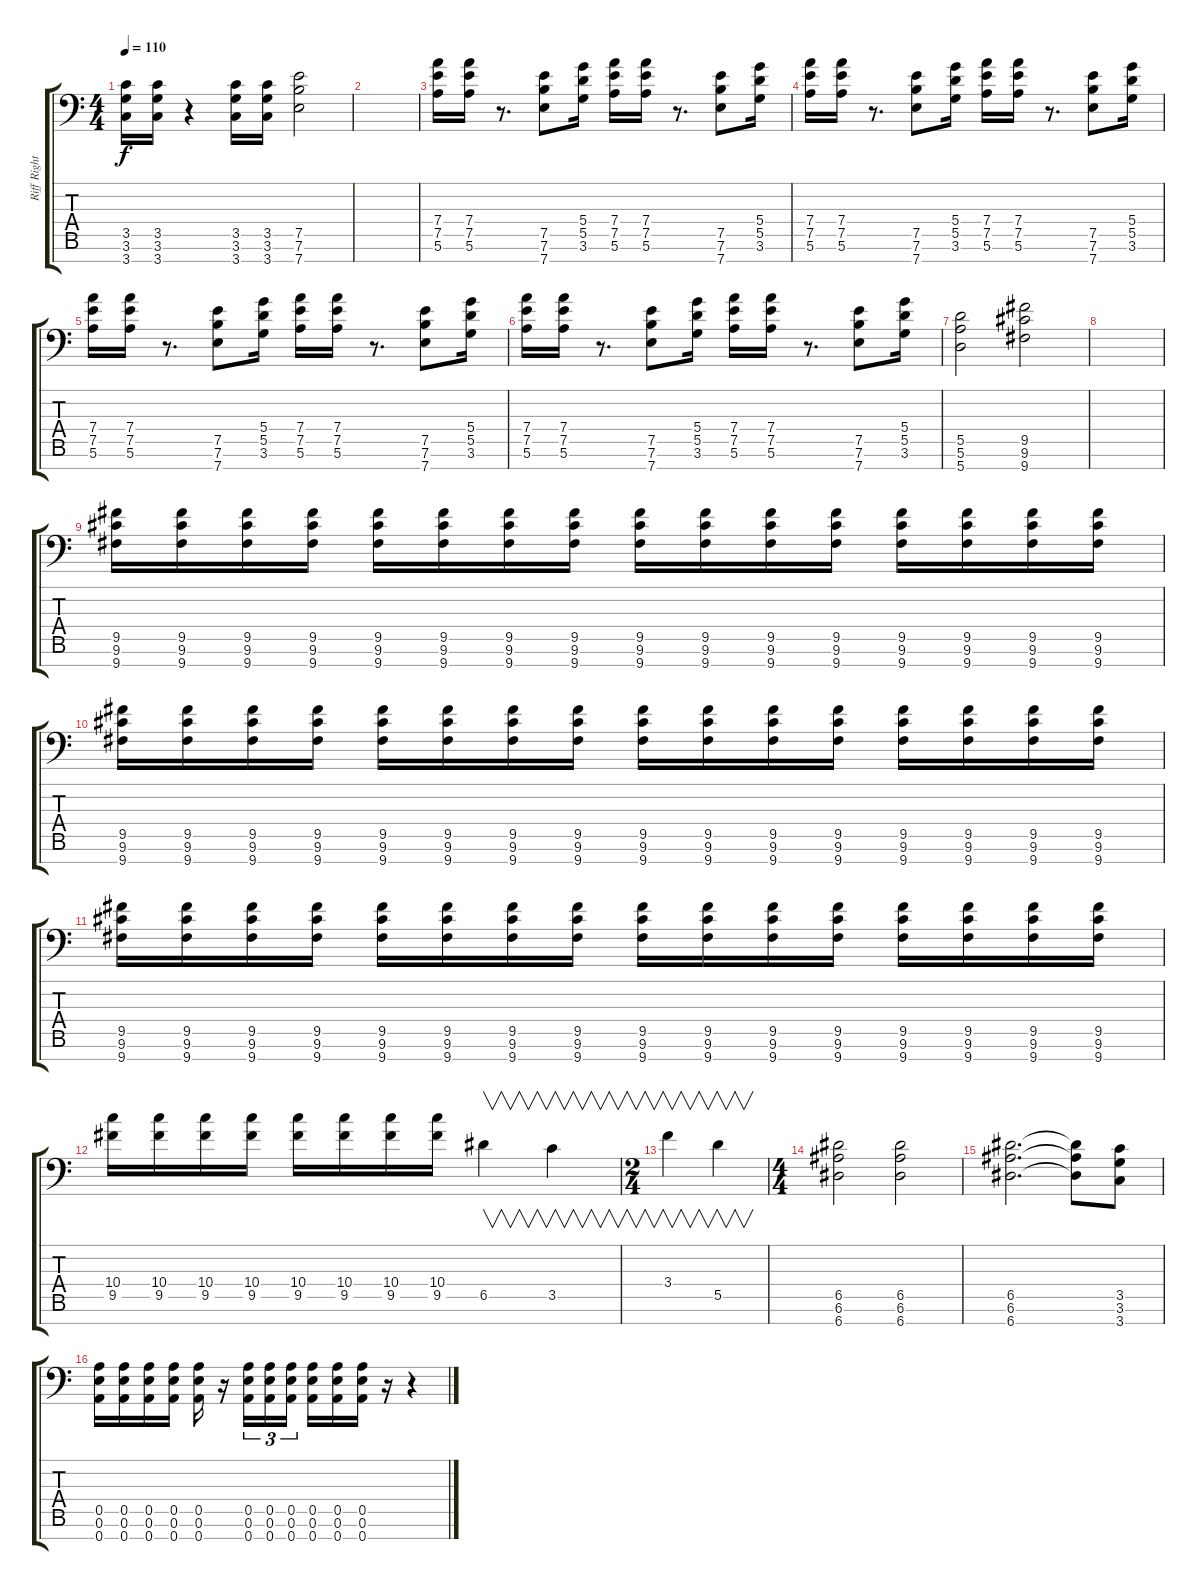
\track ("Riff Right" "Riff Right") {instrument distortionguitar}
\staff {score tabs}
\tuning (F4 C4 G3 D3 A2 E2 A1) {hide}
\ts (4 4)
\tempo 110
\clef f4
\ks c
(3.5 3.6 3.7).16{dy f} (3.5 3.6 3.7).16 r.4 (3.5 3.6 3.7).16 (3.5 3.6 3.7).16 (7.5 7.6 7.7).2 |
|
(7.4 7.5 5.6).16 (7.4 7.5 5.6).16 r.8{d} (7.5 7.6 7.7).8 (5.4 5.5 3.6).16 (7.4 7.5 5.6).16 (7.4 7.5 5.6).16 r.8{d} (7.5 7.6 7.7).8 (5.4 5.5 3.6).16 |
(7.4 7.5 5.6).16 (7.4 7.5 5.6).16 r.8{d} (7.5 7.6 7.7).8 (5.4 5.5 3.6).16 (7.4 7.5 5.6).16 (7.4 7.5 5.6).16 r.8{d} (7.5 7.6 7.7).8 (5.4 5.5 3.6).16 |
(7.4 7.5 5.6).16 (7.4 7.5 5.6).16 r.8{d} (7.5 7.6 7.7).8 (5.4 5.5 3.6).16 (7.4 7.5 5.6).16 (7.4 7.5 5.6).16 r.8{d} (7.5 7.6 7.7).8 (5.4 5.5 3.6).16 |
(7.4 7.5 5.6).16 (7.4 7.5 5.6).16 r.8{d} (7.5 7.6 7.7).8 (5.4 5.5 3.6).16 (7.4 7.5 5.6).16 (7.4 7.5 5.6).16 r.8{d} (7.5 7.6 7.7).8 (5.4 5.5 3.6).16 |
(5.5 5.6 5.7).2 (9.5 9.6 9.7).2 |
|
(9.5 9.6 9.7).16 (9.5 9.6 9.7).16 (9.5 9.6 9.7).16 (9.5 9.6 9.7).16 (9.5 9.6 9.7).16 (9.5 9.6 9.7).16 (9.5 9.6 9.7).16 (9.5 9.6 9.7).16 (9.5 9.6 9.7).16 (9.5 9.6 9.7).16 (9.5 9.6 9.7).16 (9.5 9.6 9.7).16 (9.5 9.6 9.7).16 (9.5 9.6 9.7).16 (9.5 9.6 9.7).16 (9.5 9.6 9.7).16 |
(9.5 9.6 9.7).16 (9.5 9.6 9.7).16 (9.5 9.6 9.7).16 (9.5 9.6 9.7).16 (9.5 9.6 9.7).16 (9.5 9.6 9.7).16 (9.5 9.6 9.7).16 (9.5 9.6 9.7).16 (9.5 9.6 9.7).16 (9.5 9.6 9.7).16 (9.5 9.6 9.7).16 (9.5 9.6 9.7).16 (9.5 9.6 9.7).16 (9.5 9.6 9.7).16 (9.5 9.6 9.7).16 (9.5 9.6 9.7).16 |
(9.5 9.6 9.7).16 (9.5 9.6 9.7).16 (9.5 9.6 9.7).16 (9.5 9.6 9.7).16 (9.5 9.6 9.7).16 (9.5 9.6 9.7).16 (9.5 9.6 9.7).16 (9.5 9.6 9.7).16 (9.5 9.6 9.7).16 (9.5 9.6 9.7).16 (9.5 9.6 9.7).16 (9.5 9.6 9.7).16 (9.5 9.6 9.7).16 (9.5 9.6 9.7).16 (9.5 9.6 9.7).16 (9.5 9.6 9.7).16 |
(10.4 9.5).16 (10.4 9.5).16 (10.4 9.5).16 (10.4 9.5).16 (10.4 9.5).16 (10.4 9.5).16 (10.4 9.5).16 (10.4 9.5).16 6.5.4{v} 3.5.4{v} |
\ts (2 4)
3.4.4{v} 5.5.4{v} |
\ts (4 4)
(6.5 6.6 6.7).2 (6.5 6.6 6.7).2 |
(6.5 6.6 6.7).2{d} (6.5{t} 6.6{t} 6.7{t}).8 (3.5 3.6 3.7).8 |
(0.5 0.6 0.7).16 (0.5 0.6 0.7).16 (0.5 0.6 0.7).16 (0.5 0.6 0.7).16 (0.5 0.6 0.7).16 r.16 (0.5 0.6 0.7).16{tu (3 2)} (0.5 0.6 0.7).16{tu (3 2)} (0.5 0.6 0.7).16{tu (3 2)} (0.5 0.6 0.7).16 (0.5 0.6 0.7).16 (0.5 0.6 0.7).16 r.16 r.4
